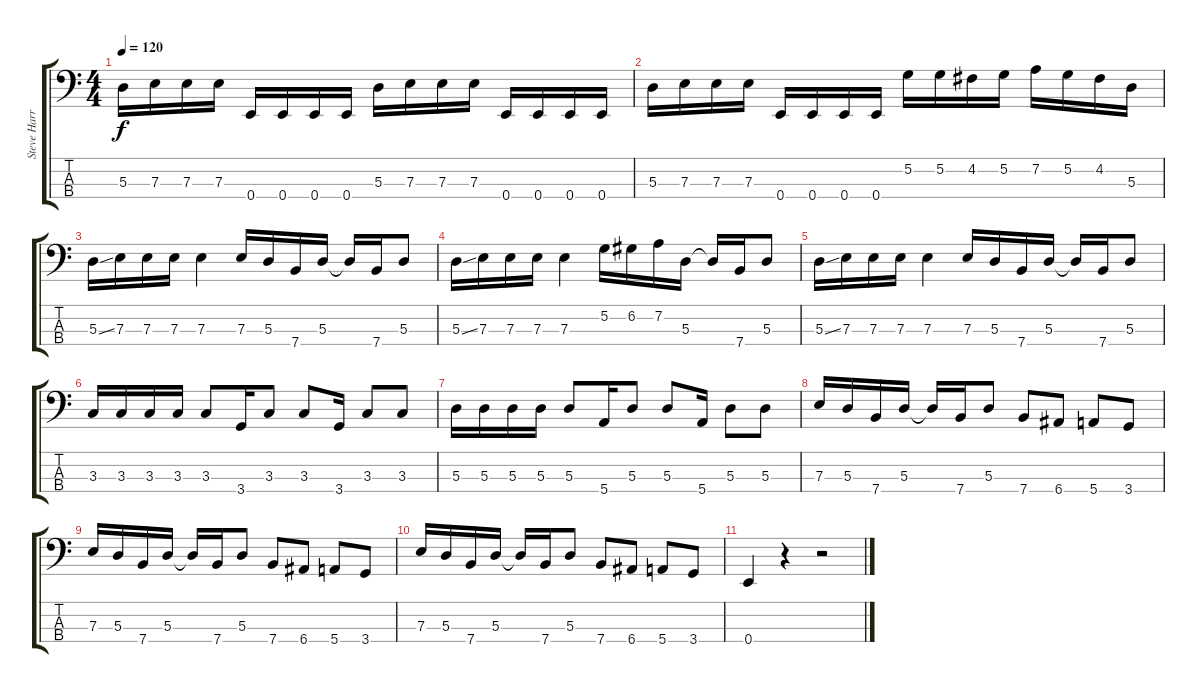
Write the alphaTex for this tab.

\track ("Steve Harris (Bass)" "Steve Harr") {instrument electricbasspick}
\staff {score tabs}
\tuning (G2 D2 A1 E1) {hide}
\ts (4 4)
\tempo 120
\clef f4
\ks c
5.3.16{dy f} 7.3.16 7.3.16 7.3.16 0.4.16 0.4.16 0.4.16 0.4.16 5.3.16 7.3.16 7.3.16 7.3.16 0.4.16 0.4.16 0.4.16 0.4.16 |
5.3.16 7.3.16 7.3.16 7.3.16 0.4.16 0.4.16 0.4.16 0.4.16 5.2.16 5.2.16 4.2.16 5.2.16 7.2.16 5.2.16 4.2.16 5.3.16 |
5.3{ss}.16 7.3.16 7.3.16 7.3.16 7.3.4 7.3.16 5.3.16 7.4.16 5.3.16 5.3{t}.16 7.4.16 5.3.8 |
5.3{ss}.16 7.3.16 7.3.16 7.3.16 7.3.4 5.2.16 6.2.16 7.2.16 5.3.16 5.3{t}.16 7.4.16 5.3.8 |
5.3{ss}.16 7.3.16 7.3.16 7.3.16 7.3.4 7.3.16 5.3.16 7.4.16 5.3.16 5.3{t}.16 7.4.16 5.3.8 |
3.3.16 3.3.16 3.3.16 3.3.16 3.3.8 3.4.16 3.3.8 3.3.8 3.4.16 3.3.8 3.3.8 |
5.3.16 5.3.16 5.3.16 5.3.16 5.3.8 5.4.16 5.3.8 5.3.8 5.4.16 5.3.8 5.3.8 |
7.3.16 5.3.16 7.4.16 5.3.16 5.3{t}.16 7.4.16 5.3.8 7.4.8 6.4.8 5.4.8 3.4.8 |
7.3.16 5.3.16 7.4.16 5.3.16 5.3{t}.16 7.4.16 5.3.8 7.4.8 6.4.8 5.4.8 3.4.8 |
7.3.16 5.3.16 7.4.16 5.3.16 5.3{t}.16 7.4.16 5.3.8 7.4.8 6.4.8 5.4.8 3.4.8 |
0.4.4 r.4 r.2
